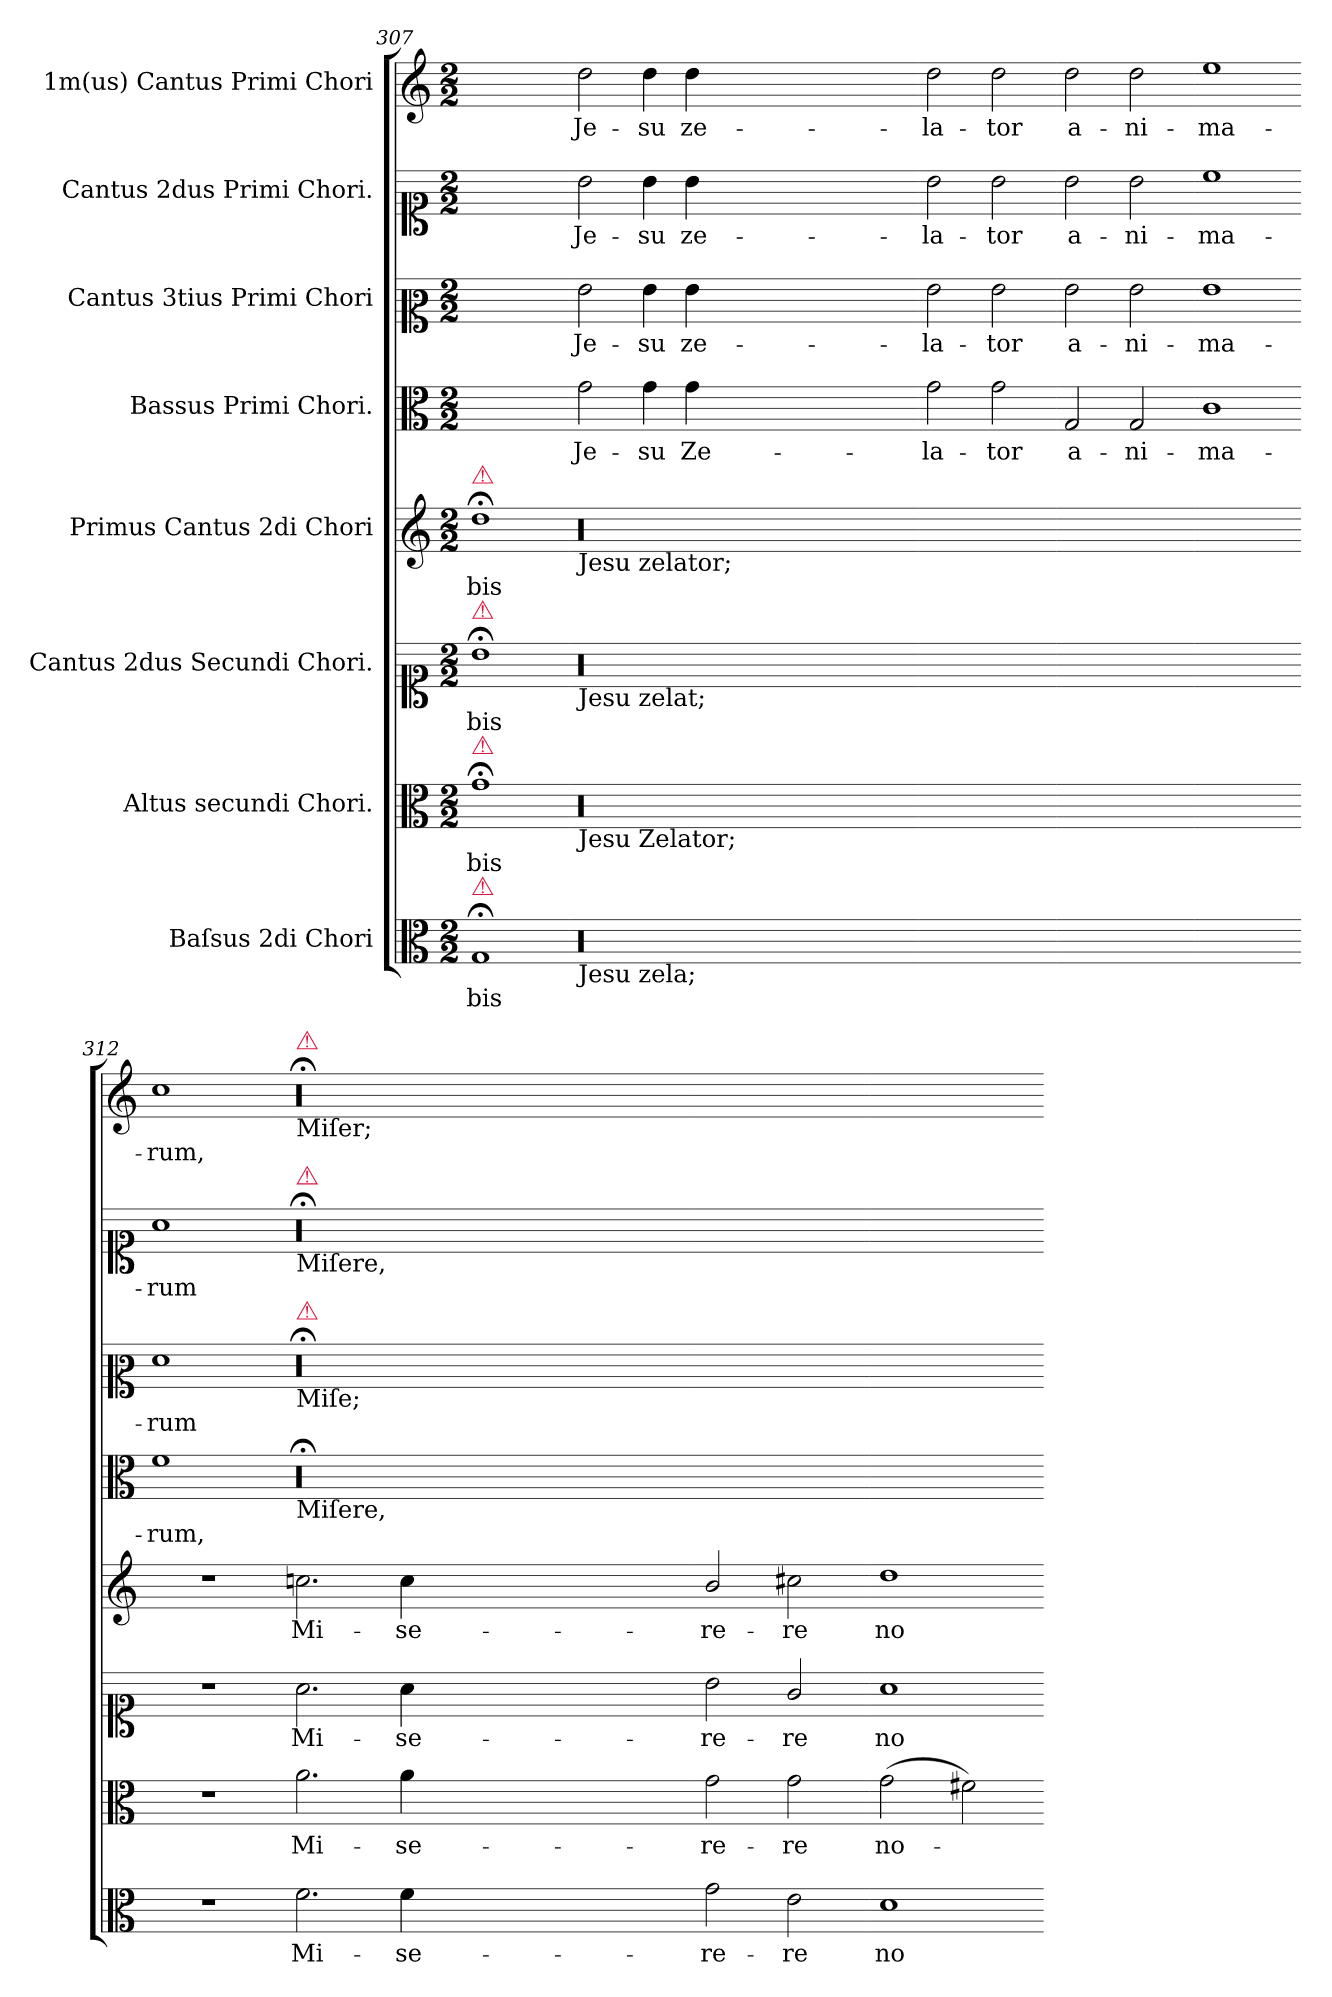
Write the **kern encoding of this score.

**kern	**text	**kern	**text	**kern	**text	**kern	**text	**kern	**text	**kern	**text	**kern	**text	**kern	**text
*part8	*part8	*part7	*part7	*part6	*part6	*part5	*part5	*part4	*part4	*part3	*part3	*part2	*part2	*part1	*part1
*staff8	*staff8	*staff7	*staff7	*staff6	*staff6	*staff5	*staff5	*staff4	*staff4	*staff3	*staff3	*staff2	*staff2	*staff1	*staff1
*I"Baſsus 2di Chori	*	*I"Altus secundi Chori.	*	*I"Cantus 2dus Secundi Chori.	*	*I"Primus Cantus 2di Chori	*	*I"Bassus Primi Chori.	*	*I"Cantus 3tius Primi Chori	*	*I"Cantus 2dus Primi Chori.	*	*I"1m(us) Cantus Primi Chori	*
*clefC3	*	*clefC3	*	*clefC1	*	*clefG2	*	*clefC3	*	*clefC2	*	*clefC1	*	*clefG2	*
*k[]	*	*k[]	*	*k[]	*	*k[]	*	*k[]	*	*k[]	*	*k[]	*	*k[]	*
*M2/2	*	*M2/2	*	*M2/2	*	*M2/2	*	*M2/2	*	*M2/2	*	*M2/2	*	*M2/2	*
=307	=307	=307	=307	=307	=307	=307	=307	=307	=307	=307	=307	=307	=307	=307	=307
!	!	!	!	!	!	!LO:TX:a:color=crimson:t=⚠	!	!	!	!	!	!	!	!	!
!	!	!	!	!LO:TX:a:color=crimson:t=⚠	!	!	!	!	!	!	!	!	!	!	!
!	!	!LO:TX:a:color=crimson:t=⚠	!	!	!	!	!	!	!	!	!	!	!	!	!
!LO:TX:a:color=crimson:t=⚠	!	!	!	!	!	!	!	!	!	!	!	!	!	!	!
1G;<	-bis	1g;	-bis	1b;	-bis	1dd;	-bis	1ryy	.	1ryy	.	1ryy	.	1ryy	.
=308-	=308-	=308-	=308-	=308-	=308-	=308-	=308-	=308-	=308-	=308-	=308-	=308-	=308-	=308-	=308-
!	!	!	!	!	!	!LO:TX:b:t=Jesu zelator;	!	!	!	!	!	!	!	!	!
!	!	!	!	!LO:TX:b:t=Jesu zelat;	!	!	!	!	!	!	!	!	!	!	!
!	!	!LO:TX:b:t=Jesu Zelator;	!	!	!	!	!	!	!	!	!	!	!	!	!
!LO:TX:b:t=Jesu zela;	!	!	!	!	!	!	!	!	!	!	!	!	!	!	!
00r	.	00r	.	00r	.	00r	.	2g\	Je-	2g\	Je-	2b\	Je-	2dd\	Je-
.	.	.	.	.	.	.	.	4g\	-su	4g\	-su	4b\	-su	4dd\	-su
.	.	.	.	.	.	.	.	4g\	Ze-	4g\	ze-	4b\	ze-	4dd\	ze-
.	.	.	.	.	.	.	.	0.ryy	.	0.ryy	.	0.ryy	.	0.ryy	.
=309-	=309-	=309-	=309-	=309-	=309-	=309-	=309-	=309-	=309-	=309-	=309-	=309-	=309-	=309-	=309-
1ryy	.	1ryy	.	1ryy	.	1ryy	.	2g\	-la-	2g\	-la-	2b\	-la-	2dd\	-la-
.	.	.	.	.	.	.	.	2g\	-tor	2g\	-tor	2b\	-tor	2dd\	-tor
=310-	=310-	=310-	=310-	=310-	=310-	=310-	=310-	=310-	=310-	=310-	=310-	=310-	=310-	=310-	=310-
1ryy	.	1ryy	.	1ryy	.	1ryy	.	2G/	a-	2g\	a-	2b\	a-	2dd\	a-
.	.	.	.	.	.	.	.	2G/	-ni-	2g\	-ni-	2b\	-ni-	2dd\	-ni-
=311-	=311-	=311-	=311-	=311-	=311-	=311-	=311-	=311-	=311-	=311-	=311-	=311-	=311-	=311-	=311-
1ryy	.	1ryy	.	1ryy	.	1ryy	.	1c	-ma-	1g	-ma-	1cc	-ma-	1ee	-ma-
=312-	=312-	=312-	=312-	=312-	=312-	=312-	=312-	=312-	=312-	=312-	=312-	=312-	=312-	=312-	=312-
1r	.	1r	.	1r	.	1r	.	1f	-rum,	1f	-rum	1a	-rum	1cc	-rum,
=313-	=313-	=313-	=313-	=313-	=313-	=313-	=313-	=313-	=313-	=313-	=313-	=313-	=313-	=313-	=313-
!	!	!	!	!	!	!	!	!	!	!	!	!	!	!LO:TX:b:t=Miſer;	!
!	!	!	!	!	!	!	!	!	!	!	!	!	!	!LO:TX:a:color=crimson:t=⚠	!
!	!	!	!	!	!	!	!	!	!	!	!	!LO:TX:b:t=Miſere,	!	!	!
!	!	!	!	!	!	!	!	!	!	!	!	!LO:TX:a:color=crimson:t=⚠	!	!	!
!	!	!	!	!	!	!	!	!	!	!LO:TX:b:t=Miſe;	!	!	!	!	!
!	!	!	!	!	!	!	!	!	!	!LO:TX:a:color=crimson:t=⚠	!	!	!	!	!
!	!	!	!	!	!	!	!	!LO:TX:b:t=Miſere,	!	!	!	!	!	!	!
2.f\	Mi-	2.a\	Mi-	2.a\	Mi-	2.ccn\	Mi-	00r;<	.	00r;<	.	00r;<	.	00r;<	.
4f\	-se-	4a\	-se-	4a\	-se-	4cc\	-se-	.	.	.	.	.	.	.	.
0.ryy	.	0.ryy	.	0.ryy	.	0.ryy	.	.	.	.	.	.	.	.	.
=314-	=314-	=314-	=314-	=314-	=314-	=314-	=314-	=314-	=314-	=314-	=314-	=314-	=314-	=314-	=314-
2g\	-re-	2g\	-re-	2b\	-re-	2b/	-re-	1ryy	.	1ryy	.	1ryy	.	1ryy	.
2e\	-re	2g\	-re	2g/	-re	2cc#X\	-re	.	.	.	.	.	.	.	.
=315-	=315-	=315-	=315-	=315-	=315-	=315-	=315-	=315-	=315-	=315-	=315-	=315-	=315-	=315-	=315-
1d	no-	(2g\	no-	1a	no-	1dd	no-	1ryy	.	1ryy	.	1ryy	.	1ryy	.
.	.	2f#X\)	.	.	.	.	.	.	.	.	.	.	.	.	.
=-	=-	=-	=-	=-	=-	=-	=-	=-	=-	=-	=-	=-	=-	=-	=-
*-	*-	*-	*-	*-	*-	*-	*-	*-	*-	*-	*-	*-	*-	*-	*-
